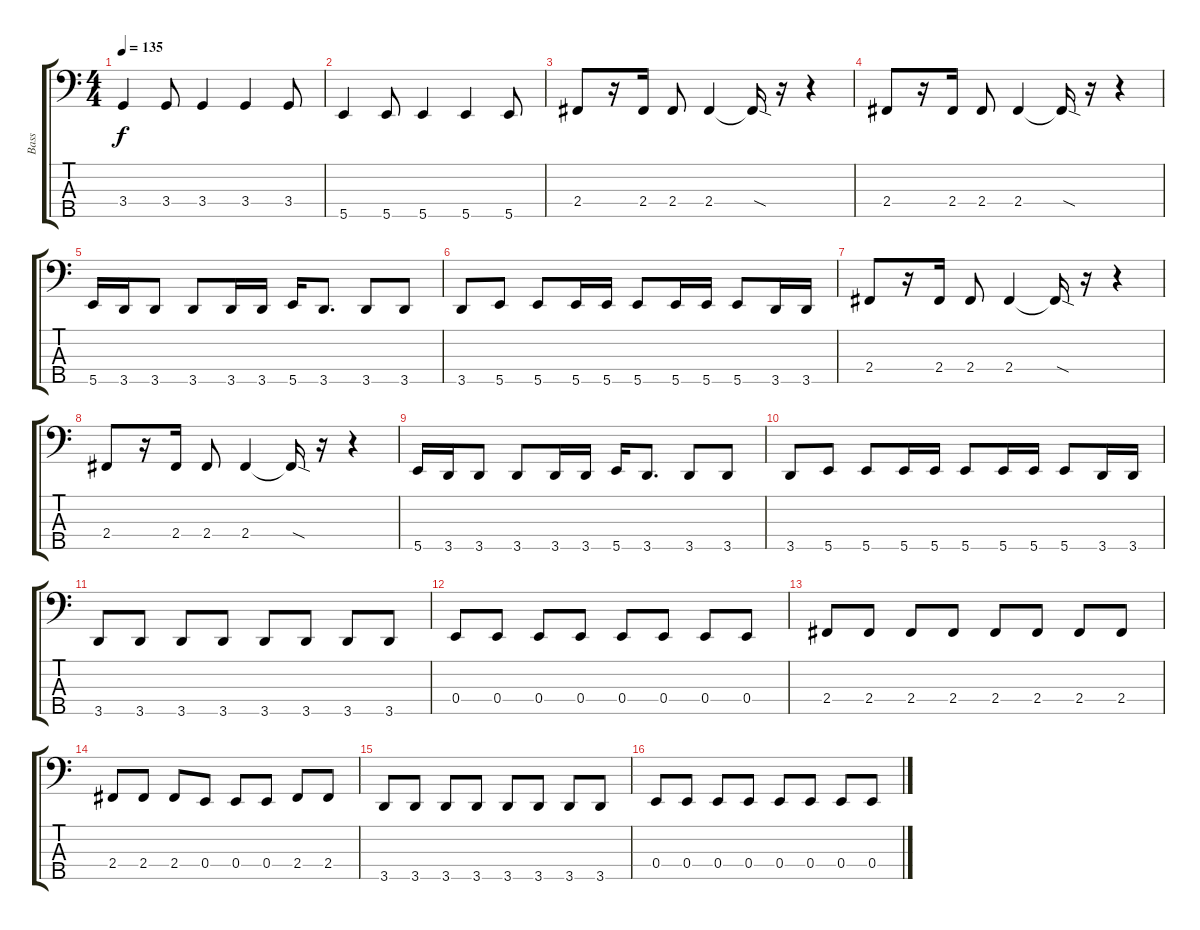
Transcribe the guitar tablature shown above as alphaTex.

\track ("Bass" "Bass") {instrument electricbassfinger}
\staff {score tabs}
\tuning (G2 D2 A1 E1 B0) {hide}
\ts (4 4)
\tempo 135
\clef f4
\ks c
3.4.4{dy f} 3.4.8 3.4.4 3.4.4 3.4.8 |
5.5.4 5.5.8 5.5.4 5.5.4 5.5.8 |
2.4.8 r.16 2.4.16 2.4.8 2.4.4 2.4{sod t}.16 r.16 r.4 |
2.4.8 r.16 2.4.16 2.4.8 2.4.4 2.4{sod t}.16 r.16 r.4 |
5.5.16 3.5.16 3.5.8 3.5.8 3.5.16 3.5.16 5.5.16 3.5.8{d} 3.5.8 3.5.8 |
3.5.8 5.5.8 5.5.8 5.5.16 5.5.16 5.5.8 5.5.16 5.5.16 5.5.8 3.5.16 3.5.16 |
2.4.8 r.16 2.4.16 2.4.8 2.4.4 2.4{sod t}.16 r.16 r.4 |
2.4.8 r.16 2.4.16 2.4.8 2.4.4 2.4{sod t}.16 r.16 r.4 |
5.5.16 3.5.16 3.5.8 3.5.8 3.5.16 3.5.16 5.5.16 3.5.8{d} 3.5.8 3.5.8 |
3.5.8 5.5.8 5.5.8 5.5.16 5.5.16 5.5.8 5.5.16 5.5.16 5.5.8 3.5.16 3.5.16 |
3.5.8 3.5.8 3.5.8 3.5.8 3.5.8 3.5.8 3.5.8 3.5.8 |
0.4.8 0.4.8 0.4.8 0.4.8 0.4.8 0.4.8 0.4.8 0.4.8 |
2.4.8 2.4.8 2.4.8 2.4.8 2.4.8 2.4.8 2.4.8 2.4.8 |
2.4.8 2.4.8 2.4.8 0.4.8 0.4.8 0.4.8 2.4.8 2.4.8 |
3.5.8 3.5.8 3.5.8 3.5.8 3.5.8 3.5.8 3.5.8 3.5.8 |
0.4.8 0.4.8 0.4.8 0.4.8 0.4.8 0.4.8 0.4.8 0.4.8
